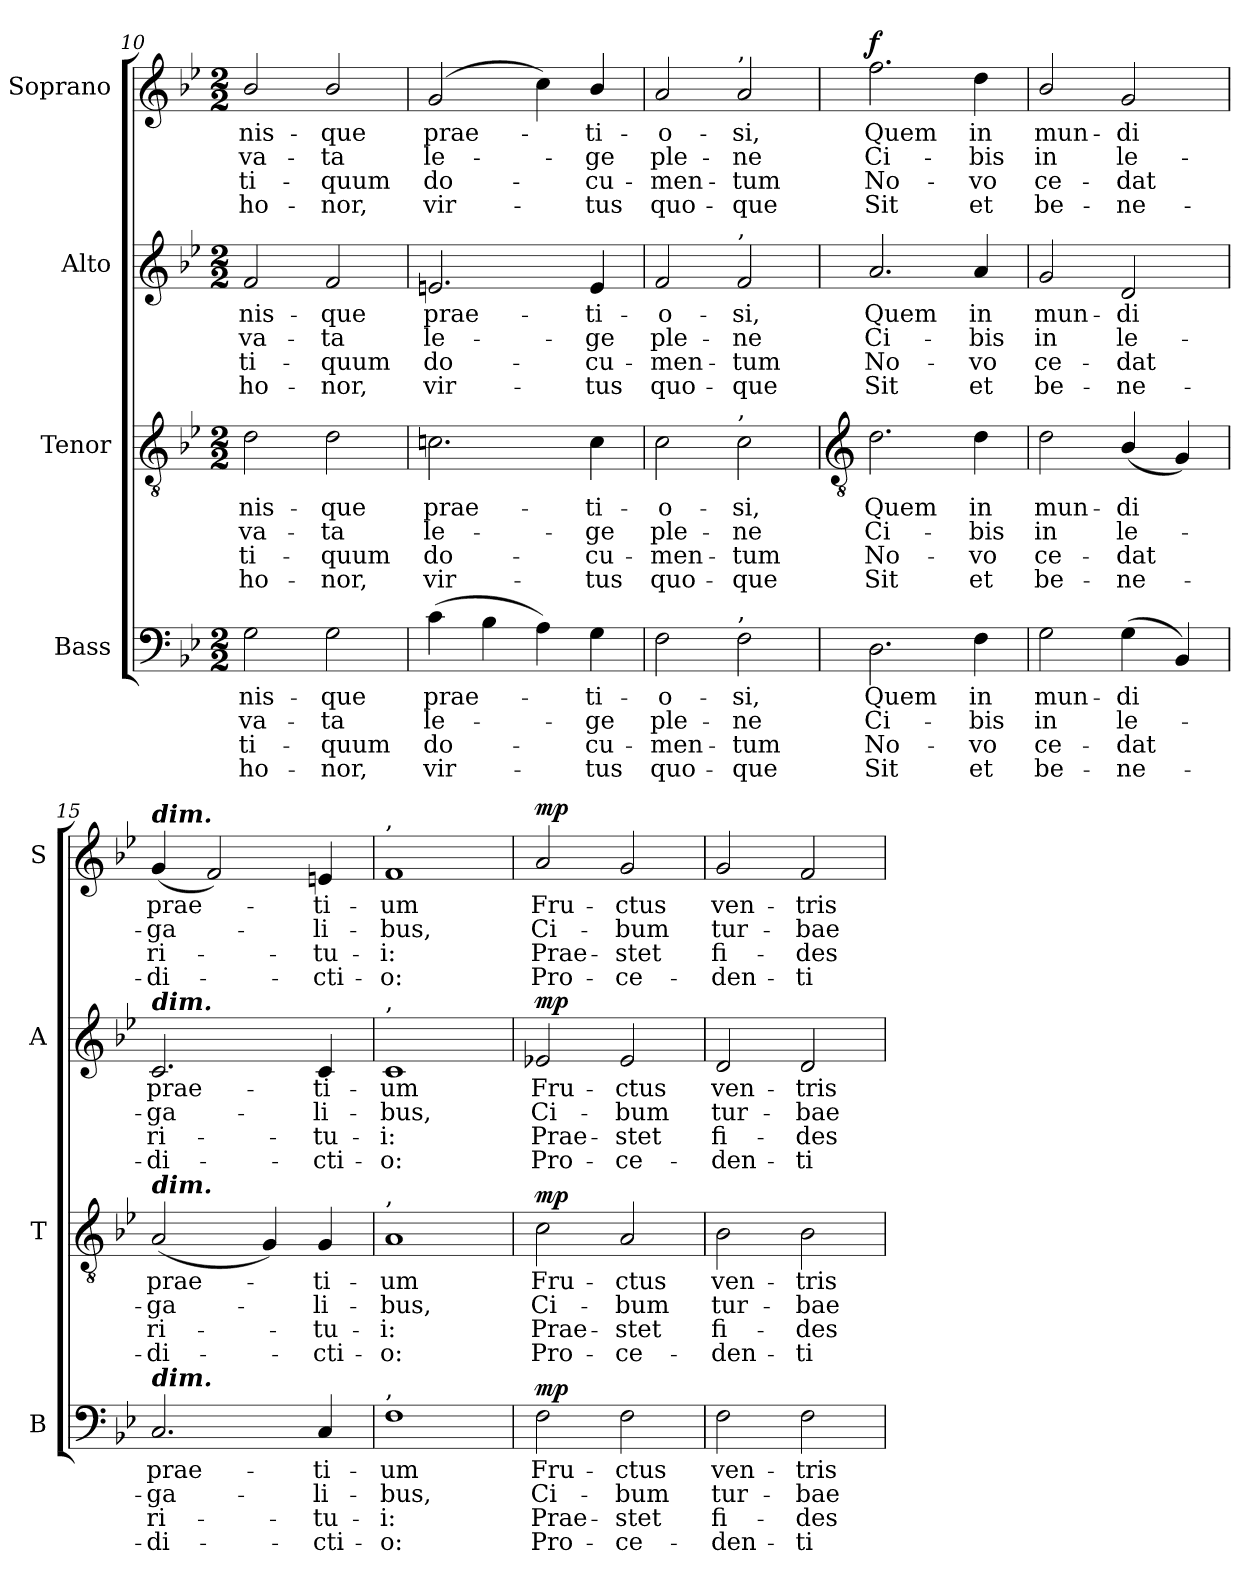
**kern	**text	**text	**text	**text	**dynam	**kern	**text	**text	**text	**text	**dynam	**kern	**text	**text	**text	**text	**dynam	**kern	**text	**text	**text	**text	**dynam
*part4	*part4	*part4	*part4	*part4	*part4	*part3	*part3	*part3	*part3	*part3	*part3	*part2	*part2	*part2	*part2	*part2	*part2	*part1	*part1	*part1	*part1	*part1	*part1
*staff4	*staff4	*staff4	*staff4	*staff4	*staff4	*staff3	*staff3	*staff3	*staff3	*staff3	*staff3	*staff2	*staff2	*staff2	*staff2	*staff2	*staff2	*staff1	*staff1	*staff1	*staff1	*staff1	*staff1
*I"Bass	*	*	*	*	*	*I"Tenor	*	*	*	*	*	*I"Alto	*	*	*	*	*	*I"Soprano	*	*	*	*	*
*I'B	*	*	*	*	*	*I'T	*	*	*	*	*	*I'A	*	*	*	*	*	*I'S	*	*	*	*	*
*clefF4	*	*	*	*	*	*clefGv2	*	*	*	*	*	*clefG2	*	*	*	*	*	*clefG2	*	*	*	*	*
*k[b-e-]	*	*	*	*	*	*k[b-e-]	*	*	*	*	*	*k[b-e-]	*	*	*	*	*	*k[b-e-]	*	*	*	*	*
*B-:	*	*	*	*	*	*B-:	*	*	*	*	*	*B-:	*	*	*	*	*	*B-:	*	*	*	*	*
*M2/2	*	*	*	*	*	*M2/2	*	*	*	*	*	*M2/2	*	*	*	*	*	*M2/2	*	*	*	*	*
=10	=10	=10	=10	=10	=10	=10	=10	=10	=10	=10	=10	=10	=10	=10	=10	=10	=10	=10	=10	=10	=10	=10	=10
!	!LO:LY:b	!LO:LY:b	!LO:LY:b	!LO:LY:b	!	!	!LO:LY:b	!LO:LY:b	!LO:LY:b	!LO:LY:b	!	!	!LO:LY:b	!LO:LY:b	!LO:LY:b	!LO:LY:b	!	!	!LO:LY:b	!LO:LY:b	!LO:LY:b	!LO:LY:b	!
2G	nis-	-va-	-ti-	-ho-	.	2d	nis-	-va-	-ti-	-ho-	.	2f	nis-	-va-	-ti-	-ho-	.	2b-/	nis-	-va-	-ti-	-ho-	.
!	!LO:LY:b	!LO:LY:b	!LO:LY:b	!LO:LY:b	!	!	!LO:LY:b	!LO:LY:b	!LO:LY:b	!LO:LY:b	!	!	!LO:LY:b	!LO:LY:b	!LO:LY:b	!LO:LY:b	!	!	!LO:LY:b	!LO:LY:b	!LO:LY:b	!LO:LY:b	!
2G	-que	ta	quum	nor,	.	2d	-que	ta	quum	nor,	.	2f	-que	ta	quum	nor,	.	2b-/	-que	ta	quum	nor,	.
=11	=11	=11	=11	=11	=11	=11	=11	=11	=11	=11	=11	=11	=11	=11	=11	=11	=11	=11	=11	=11	=11	=11	=11
!	!LO:LY:b	!LO:LY:b	!LO:LY:b	!LO:LY:b	!	!	!LO:LY:b	!LO:LY:b	!LO:LY:b	!LO:LY:b	!	!	!LO:LY:b	!LO:LY:b	!LO:LY:b	!LO:LY:b	!	!	!LO:LY:b	!LO:LY:b	!LO:LY:b	!LO:LY:b	!
(>4c	prae-	le-	do-	vir-	.	2.cn	prae-	-le-	-do-	-vir-	.	2.en	prae-	-le-	-do-	-vir-	.	(<2g	prae-	le-	do-	vir-	.
4B-	.	.	.	.	.	.	.	.	.	.	.	.	.	.	.	.	.	.	.	.	.	.	.
4A)	.	.	.	.	.	.	.	.	.	.	.	.	.	.	.	.	.	4cc)	.	.	.	.	.
!	!LO:LY:b	!LO:LY:b	!LO:LY:b	!LO:LY:b	!	!	!LO:LY:b	!LO:LY:b	!LO:LY:b	!LO:LY:b	!	!	!LO:LY:b	!LO:LY:b	!LO:LY:b	!LO:LY:b	!	!	!LO:LY:b	!LO:LY:b	!LO:LY:b	!LO:LY:b	!
4G	ti-	-ge	cu-	-tus	.	4c	-ti-	-ge	cu-	-tus	.	4e	-ti-	-ge	cu-	-tus	.	4b-/	ti-	-ge	cu-	-tus	.
=12	=12	=12	=12	=12	=12	=12	=12	=12	=12	=12	=12	=12	=12	=12	=12	=12	=12	=12	=12	=12	=12	=12	=12
!	!LO:LY:b	!LO:LY:b	!LO:LY:b	!LO:LY:b	!	!	!LO:LY:b	!LO:LY:b	!LO:LY:b	!LO:LY:b	!	!	!LO:LY:b	!LO:LY:b	!LO:LY:b	!LO:LY:b	!	!	!LO:LY:b	!LO:LY:b	!LO:LY:b	!LO:LY:b	!
2F	o-	-ple-	-men-	-quo-	.	2c	o-	-ple-	-men-	-quo-	.	2f	o-	-ple-	-men-	-quo-	.	2a	o-	-ple-	-men-	-quo-	.
!	!	!	!	!	!	!	!	!	!	!	!	!	!	!	!	!	!	!LO:TX:a:t=,	!	!	!	!	!
!	!	!	!	!	!	!	!	!	!	!	!	!LO:TX:a:t=,	!	!	!	!	!	!	!	!	!	!	!
!	!	!	!	!	!	!LO:TX:a:t=,	!	!	!	!	!	!	!	!	!	!	!	!	!	!	!	!	!
!LO:TX:a:t=,	!	!	!	!	!	!	!	!	!	!	!	!	!	!	!	!	!	!	!	!	!	!	!
!	!LO:LY:b	!LO:LY:b	!LO:LY:b	!LO:LY:b	!	!	!LO:LY:b	!LO:LY:b	!LO:LY:b	!LO:LY:b	!	!	!LO:LY:b	!LO:LY:b	!LO:LY:b	!LO:LY:b	!	!	!LO:LY:b	!LO:LY:b	!LO:LY:b	!LO:LY:b	!
2F	-si,	ne	tum	que	.	2c	-si,	ne	tum	que	.	2f	-si,	ne	tum	que	.	2a	-si,	ne	tum	que	.
!!LO:LB:g=z
=13	=13	=13	=13	=13	=13	=13	=13	=13	=13	=13	=13	=13	=13	=13	=13	=13	=13	=13	=13	=13	=13	=13	=13
*	*	*	*	*	*	*clefGv2	*	*	*	*	*	*	*	*	*	*	*	*	*	*	*	*	*
!	!LO:LY:b	!LO:LY:b	!LO:LY:b	!LO:LY:b	!	!	!LO:LY:b	!LO:LY:b	!LO:LY:b	!LO:LY:b	!	!	!LO:LY:b	!LO:LY:b	!LO:LY:b	!LO:LY:b	!	!	!LO:LY:b	!LO:LY:b	!LO:LY:b	!LO:LY:b	!LO:DY:b
2.D	Quem	Ci-	-No-	-Sit	.	2.d	Quem	Ci-	-No-	-Sit	.	2.a	Quem	Ci-	-No-	-Sit	.	2.ff	Quem	Ci-	-No-	-Sit	f
!	!LO:LY:b	!LO:LY:b	!LO:LY:b	!LO:LY:b	!	!	!LO:LY:b	!LO:LY:b	!LO:LY:b	!LO:LY:b	!	!	!LO:LY:b	!LO:LY:b	!LO:LY:b	!LO:LY:b	!	!	!LO:LY:b	!LO:LY:b	!LO:LY:b	!LO:LY:b	!
4F	in	bis	vo	et	.	4d	in	bis	vo	et	.	4a	in	bis	vo	et	.	4dd	in	bis	vo	et	.
=14	=14	=14	=14	=14	=14	=14	=14	=14	=14	=14	=14	=14	=14	=14	=14	=14	=14	=14	=14	=14	=14	=14	=14
!	!LO:LY:b	!LO:LY:b	!LO:LY:b	!LO:LY:b	!	!	!LO:LY:b	!LO:LY:b	!LO:LY:b	!LO:LY:b	!	!	!LO:LY:b	!LO:LY:b	!LO:LY:b	!LO:LY:b	!	!	!LO:LY:b	!LO:LY:b	!LO:LY:b	!LO:LY:b	!
2G	mun-	-in	ce-	-be-	.	2d	mun-	-in	ce-	-be-	.	2g	mun-	-in	ce-	-be-	.	2b-/	mun-	-in	ce-	-be-	.
!	!LO:LY:b	!LO:LY:b	!LO:LY:b	!LO:LY:b	!	!	!LO:LY:b	!LO:LY:b	!LO:LY:b	!LO:LY:b	!	!	!LO:LY:b	!LO:LY:b	!LO:LY:b	!LO:LY:b	!	!	!LO:LY:b	!LO:LY:b	!LO:LY:b	!LO:LY:b	!
(<4G	-di	le-	dat	ne-	.	(<4B-/	-di	le-	dat	ne-	.	2d	-di	le-	-dat	ne-	.	2g	-di	le-	-dat	ne-	.
4BB-)	.	.	.	.	.	4G)	.	.	.	.	.	.	.	.	.	.	.	.	.	.	.	.	.
=15	=15	=15	=15	=15	=15	=15	=15	=15	=15	=15	=15	=15	=15	=15	=15	=15	=15	=15	=15	=15	=15	=15	=15
!	!	!	!	!	!	!	!	!	!	!	!	!	!	!	!	!	!	!LO:TX:a:Bi:t=dim.	!	!	!	!	!
!	!	!	!	!	!	!	!	!	!	!	!	!LO:TX:a:Bi:t=dim.	!	!	!	!	!	!	!	!	!	!	!
!	!	!	!	!	!	!LO:TX:a:Bi:t=dim.	!	!	!	!	!	!	!	!	!	!	!	!	!	!	!	!	!
!LO:TX:a:Bi:t=dim.	!	!	!	!	!	!	!	!	!	!	!	!	!	!	!	!	!	!	!	!	!	!	!
!	!LO:LY:b	!LO:LY:b	!LO:LY:b	!LO:LY:b	!	!	!LO:LY:b	!LO:LY:b	!LO:LY:b	!LO:LY:b	!	!	!LO:LY:b	!LO:LY:b	!LO:LY:b	!LO:LY:b	!	!	!LO:LY:b	!LO:LY:b	!LO:LY:b	!LO:LY:b	!
2.C	prae-	-ga-	-ri-	-di-	.	(<2A	prae-	ga-	ri-	di-	.	2.c	-prae-	-ga-	-ri-	-di-	.	(<4g	-prae-	ga-	ri-	di-	.
.	.	.	.	.	.	.	.	.	.	.	.	.	.	.	.	.	.	2f)	.	.	.	.	.
.	.	.	.	.	.	4G)	.	.	.	.	.	.	.	.	.	.	.	.	.	.	.	.	.
!	!LO:LY:b	!LO:LY:b	!LO:LY:b	!LO:LY:b	!	!	!LO:LY:b	!LO:LY:b	!LO:LY:b	!LO:LY:b	!	!	!LO:LY:b	!LO:LY:b	!LO:LY:b	!LO:LY:b	!	!	!LO:LY:b	!LO:LY:b	!LO:LY:b	!LO:LY:b	!
4C	-ti-	-li-	-tu-	-cti-	.	4G	ti-	-li-	-tu-	-cti-	.	4c	-ti-	-li-	-tu-	-cti-	.	4en	ti-	-li-	-tu-	-cti-	.
=16	=16	=16	=16	=16	=16	=16	=16	=16	=16	=16	=16	=16	=16	=16	=16	=16	=16	=16	=16	=16	=16	=16	=16
!	!	!	!	!	!	!	!	!	!	!	!	!	!	!	!	!	!	!LO:TX:a:t=,	!	!	!	!	!
!	!	!	!	!	!	!	!	!	!	!	!	!LO:TX:a:t=,	!	!	!	!	!	!	!	!	!	!	!
!	!	!	!	!	!	!LO:TX:a:t=,	!	!	!	!	!	!	!	!	!	!	!	!	!	!	!	!	!
!LO:TX:a:t=,	!	!	!	!	!	!	!	!	!	!	!	!	!	!	!	!	!	!	!	!	!	!	!
!	!LO:LY:b	!LO:LY:b	!LO:LY:b	!LO:LY:b	!	!	!LO:LY:b	!LO:LY:b	!LO:LY:b	!LO:LY:b	!	!	!LO:LY:b	!LO:LY:b	!LO:LY:b	!LO:LY:b	!	!	!LO:LY:b	!LO:LY:b	!LO:LY:b	!LO:LY:b	!
1F	-um	bus,	i:	o:	.	1A	-um	bus,	i:	o:	.	1c	-um	bus,	i:	o:	.	1f	-um	bus,	i:	o:	.
=17	=17	=17	=17	=17	=17	=17	=17	=17	=17	=17	=17	=17	=17	=17	=17	=17	=17	=17	=17	=17	=17	=17	=17
!	!LO:LY:b	!LO:LY:b	!LO:LY:b	!LO:LY:b	!LO:DY:b	!	!LO:LY:b	!LO:LY:b	!LO:LY:b	!LO:LY:b	!LO:DY:b	!	!LO:LY:b	!LO:LY:b	!LO:LY:b	!LO:LY:b	!LO:DY:b	!	!LO:LY:b	!LO:LY:b	!LO:LY:b	!LO:LY:b	!LO:DY:b
2F	Fru-	-Ci-	-Prae-	-Pro-	mp	2c	Fru-	-Ci-	-Prae-	-Pro-	mp	2e-X	Fru-	-Ci-	-Prae-	-Pro-	mp	2a	Fru-	-Ci-	-Prae-	-Pro-	mp
!	!LO:LY:b	!LO:LY:b	!LO:LY:b	!LO:LY:b	!	!	!LO:LY:b	!LO:LY:b	!LO:LY:b	!LO:LY:b	!	!	!LO:LY:b	!LO:LY:b	!LO:LY:b	!LO:LY:b	!	!	!LO:LY:b	!LO:LY:b	!LO:LY:b	!LO:LY:b	!
2F	-ctus	bum	stet	ce-	.	2A	-ctus	bum	stet	ce-	.	2e-	-ctus	bum	stet	ce-	.	2g	-ctus	bum	stet	ce-	.
=18	=18	=18	=18	=18	=18	=18	=18	=18	=18	=18	=18	=18	=18	=18	=18	=18	=18	=18	=18	=18	=18	=18	=18
!	!LO:LY:b	!LO:LY:b	!LO:LY:b	!LO:LY:b	!	!	!LO:LY:b	!LO:LY:b	!LO:LY:b	!LO:LY:b	!	!	!LO:LY:b	!LO:LY:b	!LO:LY:b	!LO:LY:b	!	!	!LO:LY:b	!LO:LY:b	!LO:LY:b	!LO:LY:b	!
2F	-ven-	-tur-	-fi-	-den-	.	2B-	-ven-	-tur-	-fi-	-den-	.	2d	-ven-	-tur-	-fi-	-den-	.	2g	-ven-	-tur-	-fi-	-den-	.
!	!LO:LY:b	!LO:LY:b	!LO:LY:b	!LO:LY:b	!	!	!LO:LY:b	!LO:LY:b	!LO:LY:b	!LO:LY:b	!	!	!LO:LY:b	!LO:LY:b	!LO:LY:b	!LO:LY:b	!	!	!LO:LY:b	!LO:LY:b	!LO:LY:b	!LO:LY:b	!
2F	-tris	bae	des	ti	.	2B-	-tris	bae	des	ti	.	2d	-tris	bae	des	ti	.	2f	-tris	bae	des	ti	.
=	=	=	=	=	=	=	=	=	=	=	=	=	=	=	=	=	=	=	=	=	=	=	=
*-	*-	*-	*-	*-	*-	*-	*-	*-	*-	*-	*-	*-	*-	*-	*-	*-	*-	*-	*-	*-	*-	*-	*-
